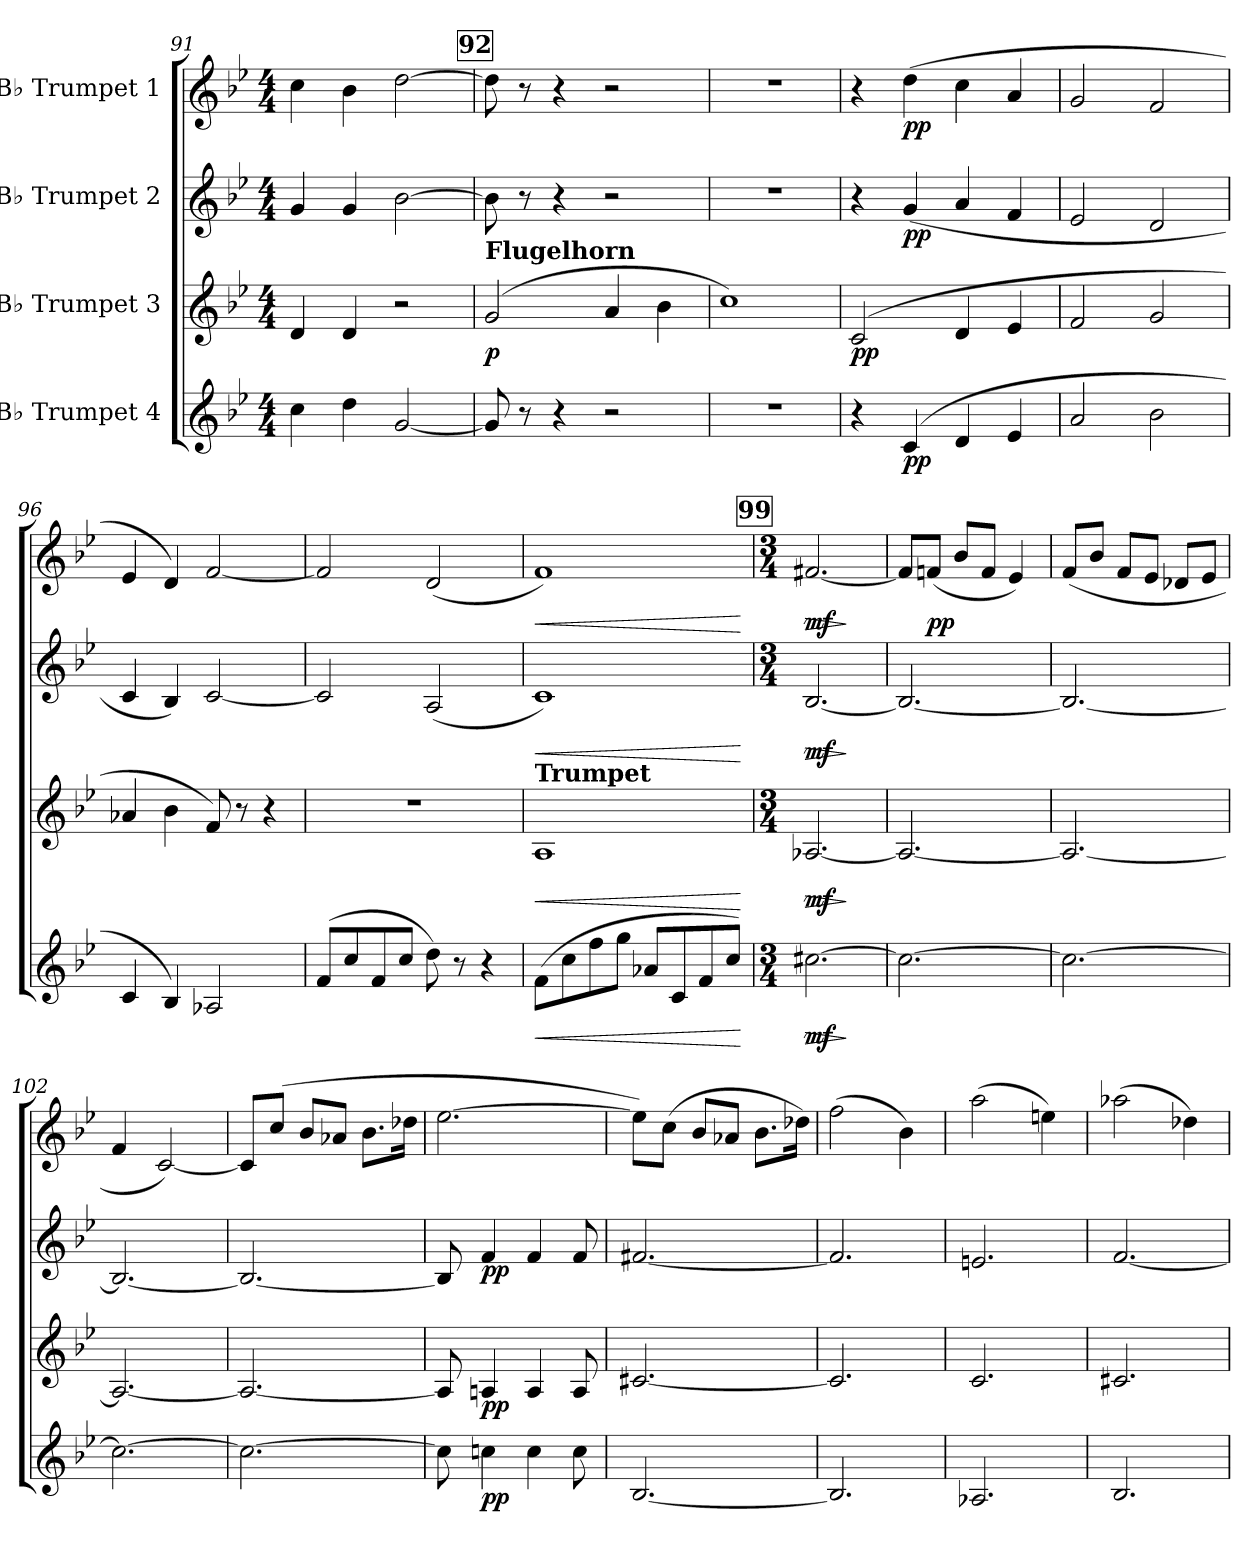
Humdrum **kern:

**kern	**dynam	**kern	**dynam	**kern	**dynam	**kern	**dynam
*part4	*part4	*part3	*part3	*part2	*part2	*part1	*part1
*staff4	*staff4	*staff3	*staff3	*staff2	*staff2	*staff1	*staff1
*I"B♭ Trumpet 4	*	*I"B♭ Trumpet 3	*	*I"B♭ Trumpet 2	*	*I"B♭ Trumpet 1	*
*clefG2	*	*clefG2	*	*clefG2	*	*clefG2	*
*ITrd1c2	*	*ITrd1c2	*	*ITrd1c2	*	*ITrd1c2	*
*k[b-e-a-d-]	*	*k[b-e-a-d-]	*	*k[b-e-a-d-]	*	*k[b-e-a-d-]	*
*M4/4	*	*M4/4	*	*M4/4	*	*M4/4	*
=91	=91	=91	=91	=91	=91	=91	=91
4b-\	.	4c/	.	4f/	.	4b-\	.
4cc\	.	4c/	.	4f/	.	4a-\	.
[2f/	.	2r	.	[2a-\	.	[2cc\	.
!!LO:REH:place=s1:a:B:fs=14:t=92
=92	=92	=92	=92	=92	=92	=92	=92
!	!	!LO:TX:a:B:t=Flugelhorn	!	!	!	!	!
!	!	!	!LO:DY:b	!	!	!	!
8f/]	.	(2f/	p	8a-\]	.	8cc\]	.
8r	.	.	.	8r	.	8r	.
4r	.	.	.	4r	.	4r	.
2r	.	4g/	.	2r	.	2r	.
.	.	4a-\	.	.	.	.	.
=93	=93	=93	=93	=93	=93	=93	=93
1r	.	1b-)	.	1r	.	1r	.
=94	=94	=94	=94	=94	=94	=94	=94
!	!	!	!LO:DY:b	!	!	!	!
4r	.	(2B-/	pp	4r	.	4r	.
!	!LO:DY:b	!	!	!	!LO:DY:b	!	!LO:DY:b
(4B-/	pp	.	.	(4f/	pp	(4cc\	pp
4c/	.	4c/	.	4g/	.	4b-\	.
4d-/	.	4d-/	.	4e-/	.	4g/	.
=95	=95	=95	=95	=95	=95	=95	=95
2g/	.	2e-/	.	2d-/	.	2f/	.
2a-\	.	2f/	.	2c/	.	2e-/	.
=96	=96	=96	=96	=96	=96	=96	=96
4B-/	.	4g-X/	.	4B-/	.	4d-/	.
4A-/)	.	4a-\	.	4A-/)	.	4c/)	.
2G-X/	.	8e-/)	.	[2B-/	.	[2e-/	.
.	.	8r	.	.	.	.	.
.	.	4r	.	.	.	.	.
!!LO:LB:g=z
=97	=97	=97	=97	=97	=97	=97	=97
(8e-/L	.	1r	.	2B-/]	.	2e-/]	.
8b-/	.	.	.	.	.	.	.
8e-/	.	.	.	.	.	.	.
8b-/J	.	.	.	.	.	.	.
8cc\)	.	.	.	(2G/	.	(2c/	.
8r	.	.	.	.	.	.	.
4r	.	.	.	.	.	.	.
=98	=98	=98	=98	=98	=98	=98	=98
!	!	!LO:TX:a:B:t=Trumpet	!	!	!	!	!
!	!LO:HP:b	!	!LO:HP:b	!	!LO:HP:b	!	!LO:HP:b
(8e-\L	<	1G	<	1B-)	<	1e-)	<
8b-\	.	.	.	.	.	.	.
8ee-\	.	.	.	.	.	.	.
8ff\J	.	.	.	.	.	.	.
8g-X/L	.	.	.	.	.	.	.
8B-/	.	.	.	.	.	.	.
8e-/	.	.	.	.	.	.	.
8b-/J)	.	.	.	.	.	.	.
.	[	.	[	.	[	.	[
!!LO:REH:place=s1:a:B:fs=14:t=99
=99	=99	=99	=99	=99	=99	=99	=99
*M3/4	*	*M3/4	*	*M3/4	*	*M3/4	*
!	!LO:HP:b	!	!LO:HP:b	!	!LO:HP:b	!	!LO:HP:b
!	!LO:DY:n=1:b	!	!LO:DY:n=1:b	!	!LO:DY:n=1:b	!	!LO:DY:n=1:b
[2.bn\	> mf	[2.G-X/	> mf	[2.A-/	> mf	[2.en/	> mf
.	]	.	]	.	]	.	]
=100	=100	=100	=100	=100	=100	=100	=100
2.b\_	.	2.G-/_	.	2.A-/_	.	8e/L]	.
!	!	!	!	!	!	!	!LO:DY:b
.	.	.	.	.	.	(8e-X/J	pp
.	.	.	.	.	.	8a-/L	.
.	.	.	.	.	.	8e-/J	.
.	.	.	.	.	.	4d-/)	.
=101	=101	=101	=101	=101	=101	=101	=101
2.b\_	.	2.G-/_	.	2.A-/_	.	(8e-/L	.
.	.	.	.	.	.	8a-/J	.
.	.	.	.	.	.	8e-/L	.
.	.	.	.	.	.	8d-/J	.
.	.	.	.	.	.	8c-X/L	.
.	.	.	.	.	.	8d-/J	.
=102	=102	=102	=102	=102	=102	=102	=102
2.b\_	.	2.G-/_	.	2.A-/_	.	4e-/	.
.	.	.	.	.	.	[2B-/)	.
!!LO:PB:g=z
=103	=103	=103	=103	=103	=103	=103	=103
2.b\_	.	2.G-/_	.	2.A-/_	.	8B-/L]	.
.	.	.	.	.	.	(8b-/J	.
.	.	.	.	.	.	8a-/L	.
.	.	.	.	.	.	8g-X/J	.
.	.	.	.	.	.	8.a-\L	.
.	.	.	.	.	.	16cc-X\Jk	.
=104	=104	=104	=104	=104	=104	=104	=104
8b\]	.	8G-/]	.	8A-/]	.	[2.dd-\	.
!	!LO:DY:b	!	!LO:DY:b	!	!LO:DY:b	!	!
4b-X\	pp	4Gn/	pp	4e-/	pp	.	.
4b-\	.	4G/	.	4e-/	.	.	.
8b-\	.	8G/	.	8e-/	.	.	.
=105	=105	=105	=105	=105	=105	=105	=105
[2.A-/	.	[2.Bn/	.	[2.en/	.	8dd-\L])	.
.	.	.	.	.	.	(8b-\J	.
.	.	.	.	.	.	8a-/L	.
.	.	.	.	.	.	8g-X/J	.
.	.	.	.	.	.	8.a-\L	.
.	.	.	.	.	.	16cc-X\Jk)	.
=106	=106	=106	=106	=106	=106	=106	=106
2.A-/]	.	2.B/]	.	2.e/]	.	(2ee-\	.
.	.	.	.	.	.	4a-\)	.
=107	=107	=107	=107	=107	=107	=107	=107
2.G-X/	.	2.B-/	.	2.dn/	.	(2gg\	.
.	.	.	.	.	.	4ddn\)	.
=108	=108	=108	=108	=108	=108	=108	=108
2.A-/	.	2.Bn/	.	[2.e-/	.	(2gg-X\	.
.	.	.	.	.	.	4cc-X\)	.
=	=	=	=	=	=	=	=
*-	*-	*-	*-	*-	*-	*-	*-
